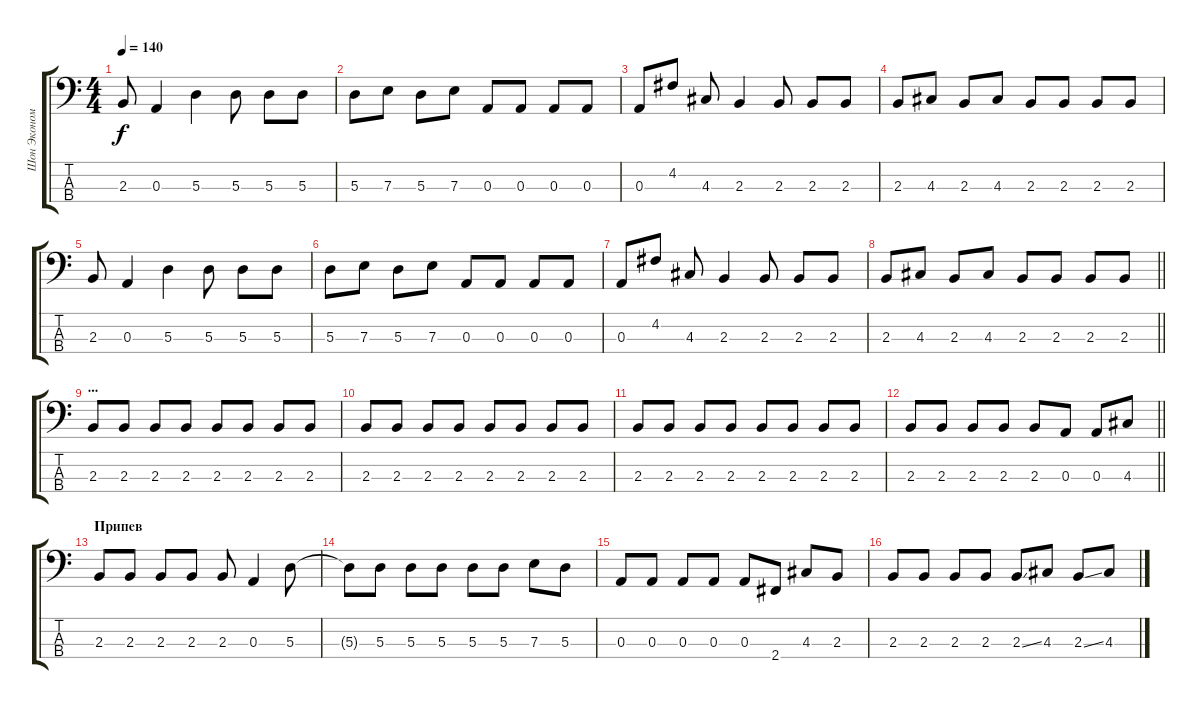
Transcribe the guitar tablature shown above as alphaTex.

\track ("Шон Экономаки" "Шон Эконом") {instrument electricbasspick}
\staff {score tabs}
\tuning (G2 D2 A1 E1) {hide}
\ts (4 4)
\tempo 140
\clef f4
\ks c
2.3.8{dy f} 0.3.4 5.3.4 5.3.8 5.3.8 5.3.8 |
5.3.8 7.3.8 5.3.8 7.3.8 0.3.8 0.3.8 0.3.8 0.3.8 |
0.3.8 4.2.8 4.3.8 2.3.4 2.3.8 2.3.8 2.3.8 |
2.3.8 4.3.8 2.3.8 4.3.8 2.3.8 2.3.8 2.3.8 2.3.8 |
2.3.8 0.3.4 5.3.4 5.3.8 5.3.8 5.3.8 |
5.3.8 7.3.8 5.3.8 7.3.8 0.3.8 0.3.8 0.3.8 0.3.8 |
0.3.8 4.2.8 4.3.8 2.3.4 2.3.8 2.3.8 2.3.8 |
\barLineRight lightlight
2.3.8 4.3.8 2.3.8 4.3.8 2.3.8 2.3.8 2.3.8 2.3.8 |
\section ("" "...")
2.3.8 2.3.8 2.3.8 2.3.8 2.3.8 2.3.8 2.3.8 2.3.8 |
2.3.8 2.3.8 2.3.8 2.3.8 2.3.8 2.3.8 2.3.8 2.3.8 |
2.3.8 2.3.8 2.3.8 2.3.8 2.3.8 2.3.8 2.3.8 2.3.8 |
\barLineRight lightlight
2.3.8 2.3.8 2.3.8 2.3.8 2.3.8 0.3.8 0.3.8 4.3.8 |
\section ("" "Припев")
2.3.8 2.3.8 2.3.8 2.3.8 2.3.8 0.3.4 5.3.8 |
5.3{t}.8 5.3.8 5.3.8 5.3.8 5.3.8 5.3.8 7.3.8 5.3.8 |
0.3.8 0.3.8 0.3.8 0.3.8 0.3.8 2.4.8 4.3.8 2.3.8 |
2.3.8 2.3.8 2.3.8 2.3.8 2.3{ss}.8 4.3.8 2.3{ss}.8 4.3.8
